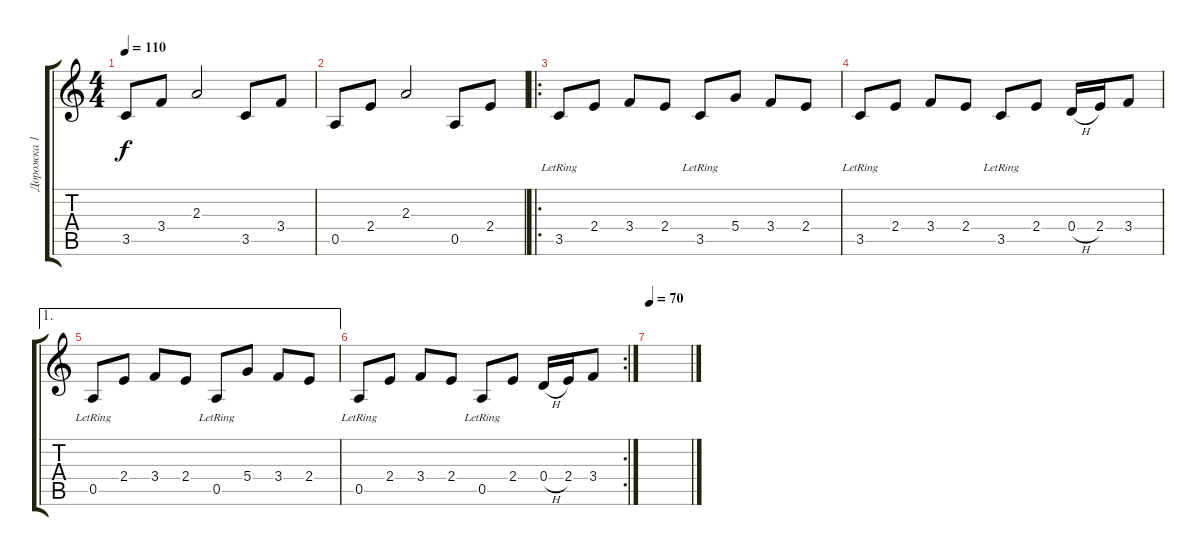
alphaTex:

\track ("Дорожка 1" "Дорожка 1") {instrument electricguitarjazz}
\staff {score tabs}
\tuning (E4 B3 G3 D3 A2 E2) {hide}
\ts (4 4)
\tempo 110
\clef g2
\ks c
3.5.8{dy f} 3.4.8 2.3.2 3.5.8 3.4.8 |
0.5.8 2.4.8 2.3.2 0.5.8 2.4.8 |
\ro
3.5{lr}.8 2.4.8 3.4.8 2.4.8 3.5{lr}.8 5.4.8 3.4.8 2.4.8 |
3.5{lr}.8 2.4.8 3.4.8 2.4.8 3.5{lr}.8 2.4.8 0.4{h}.16 2.4.16 3.4.8 |
\ae 1
0.5{lr}.8 2.4.8 3.4.8 2.4.8 0.5{lr}.8 5.4.8 3.4.8 2.4.8 |
\rc 2
0.5{lr}.8 2.4.8 3.4.8 2.4.8 0.5{lr}.8 2.4.8 0.4{h}.16 2.4.16 3.4.8 |
\tempo 70
